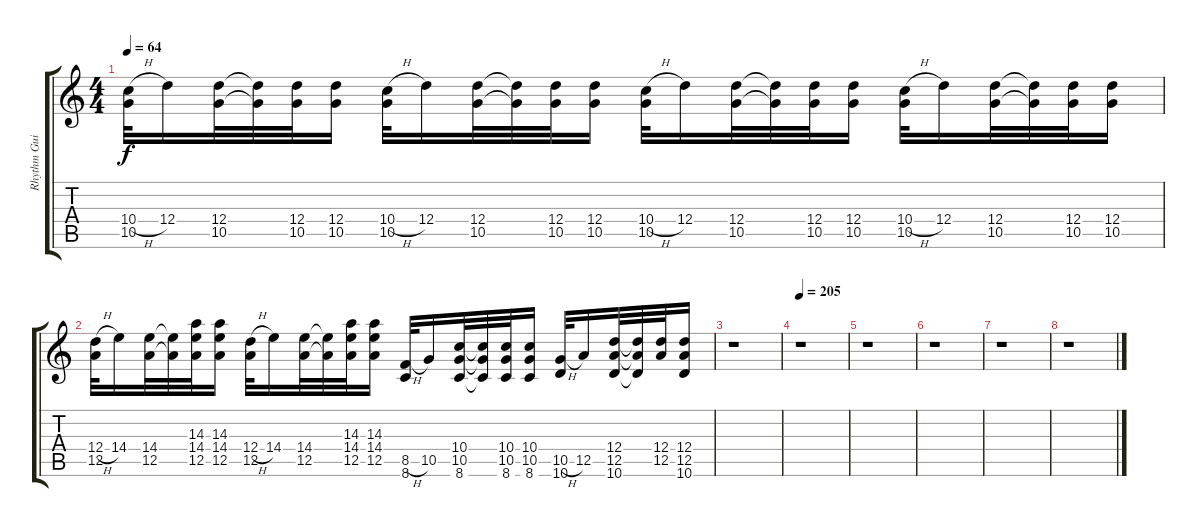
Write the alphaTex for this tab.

\track ("Rhythm Guitar" "Rhythm Gui") {instrument electricguitarjazz}
\staff {score tabs}
\tuning (E4 B3 G3 D3 A2 E2) {hide}
\ts (4 4)
\tempo 64
\clef g2
\ks c
(10.4{h} 10.5).32{dy f} 12.4.16 (12.4 10.5).32 (12.4{t} 10.5{t}).32 (12.4 10.5).32 (12.4 10.5).16 (10.4{h} 10.5).32 12.4.16 (12.4 10.5).32 (12.4{t} 10.5{t}).32 (12.4 10.5).32 (12.4 10.5).16 (10.4{h} 10.5).32 12.4.16 (12.4 10.5).32 (12.4{t} 10.5{t}).32 (12.4 10.5).32 (12.4 10.5).16 (10.4{h} 10.5).32 12.4.16 (12.4 10.5).32 (12.4{t} 10.5{t}).32 (12.4 10.5).32 (12.4 10.5).16 |
(12.4{h} 12.5).32 14.4.16 (14.4 12.5).32 (14.4{t} 12.5{t}).32 (14.3 14.4 12.5).32 (14.3 14.4 12.5).16 (12.4{h} 12.5).32 14.4.16 (14.4 12.5).32 (14.4{t} 12.5{t}).32 (14.3 14.4 12.5).32 (14.3 14.4 12.5).16 (8.5{h} 8.6).32 10.5.16 (10.4 10.5 8.6).32 (10.4{t} 10.5{t} 8.6{t}).32 (10.4 10.5 8.6).32 (10.4 10.5 8.6).16 (10.5{h} 10.6).32 12.5.16 (12.4 12.5 10.6).32 (12.4{t} 12.5{t} 10.6{t}).32 (12.4 12.5).32 (12.4 12.5 10.6).16 |
r.1 |
\tempo 205
r.1 |
r.1 |
r.1 |
r.1 |
r.1
